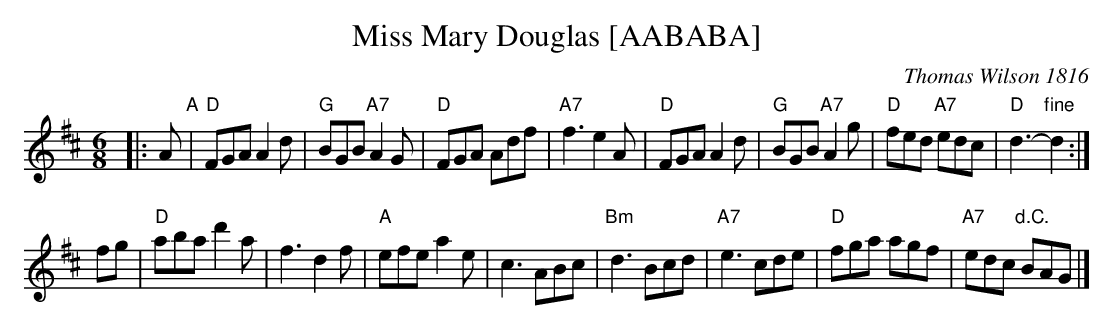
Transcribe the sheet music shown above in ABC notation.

X:1
T: Miss Mary Douglas [AABABA]
O: Thomas Wilson 1816
M: 6/8
L: 1/8
K: D
|: A "A"\
| "D"FGA A2d | "G"BGB "A7"A2G | "D"FGA Adf | "A7"f3 e2A \
| "D"FGA A2d | "G"BGB "A7"A2g | "D"fed "A7"edc | "D"d3- "fine"d2 :|
fg |\
"D"aba d'2a |  f3 d2f | "A"efe a2e | c3 ABc \
| "Bm"d3 Bcd | "A7"e3 cde | "D"fga agf | "A7"edc "d.C."BAG |]
